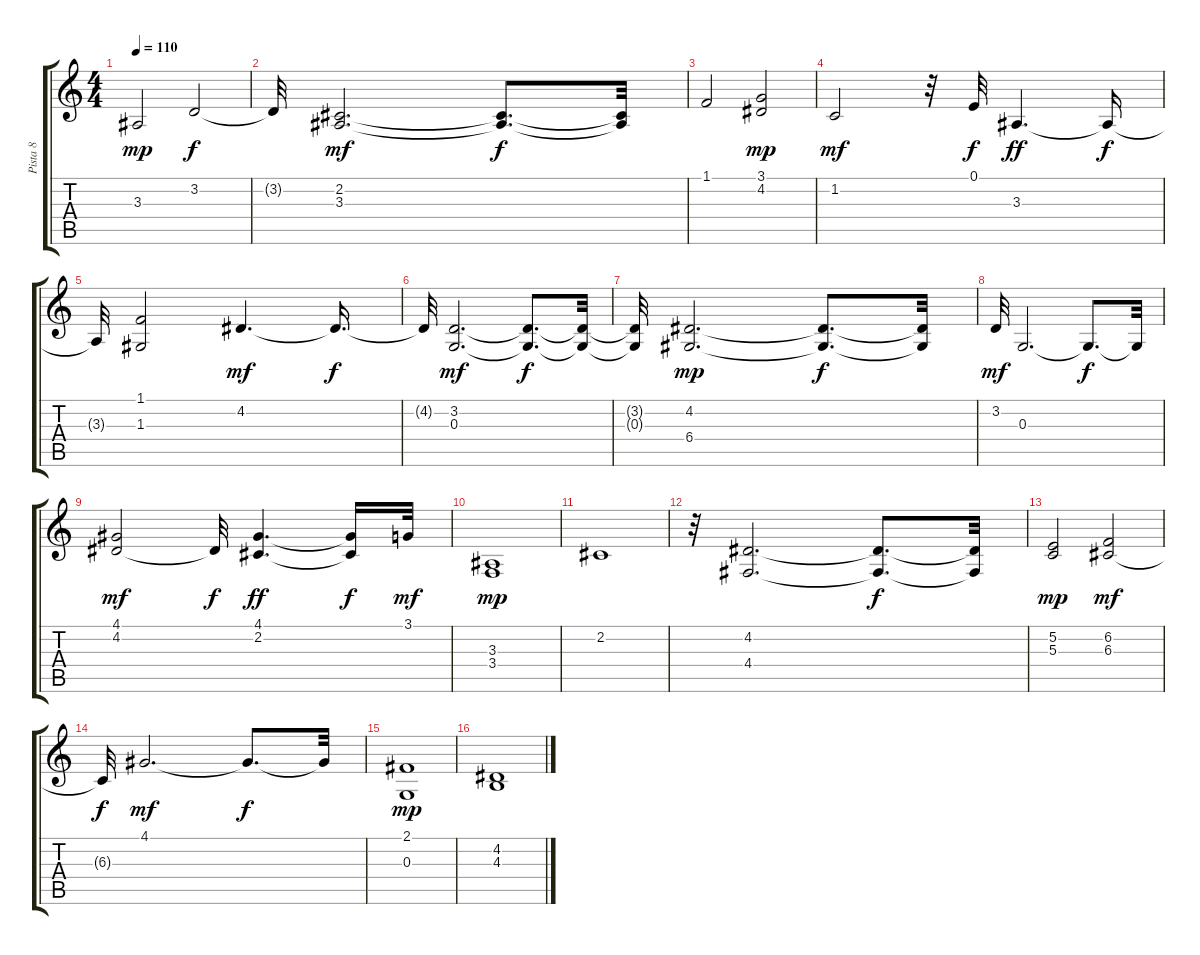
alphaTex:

\track ("Pista 8" "Pista 8") {solo instrument frenchhorn}
\staff {score tabs}
\tuning (E4 B3 G3 D3 A2 E2) {hide}
\ts (4 4)
\tempo 110
\clef g2
\ks c
3.3.2{dy mp} 3.2.2{dy f} |
3.2{t}.32 (2.2 3.3).2{d dy mf} (2.2{t} 3.3{t}).8{d dy f} (2.2{t} 3.3{t}).32 |
1.1.2 (3.1 4.2).2{dy mp} |
1.2.2{dy mf} r.32 0.1.32{dy f} 3.3.4{d dy ff} 3.3{t}.16{dy f} |
3.3{t}.32 (1.1 1.3).2 4.2.4{d dy mf} 4.2{t}.16{d dy f} |
4.2{t}.32 (3.2 0.3).2{d dy mf} (3.2{t} 0.3{t}).8{d dy f} (3.2{t} 0.3{t}).32 |
(3.2{t} 0.3{t}).32 (4.2 6.4).2{d dy mp} (4.2{t} 6.4{t}).8{d dy f} (4.2{t} 6.4{t}).32 |
3.2.32{dy mf} 0.3.2{d} 0.3{t}.8{d dy f} 0.3{t}.32 |
(4.1 4.2).2{dy mf} 4.2{t}.32{dy f} (4.1 2.2).4{d dy ff} (4.1{t} 2.2{t}).16{dy f} 3.1.32{dy mf} |
(3.3 3.4).1{dy mp} |
2.2.1 |
r.32 (4.2 4.4).2{d} (4.2{t} 4.4{t}).8{d dy f} (4.2{t} 4.4{t}).32 |
(5.2 5.3).2{dy mp} (6.2 6.3).2{dy mf} |
6.3{t}.32{dy f} 4.1.2{d dy mf} 4.1{t}.8{d dy f} 4.1{t}.32 |
(2.1 0.3).1{dy mp} |
(4.2 4.3).1
